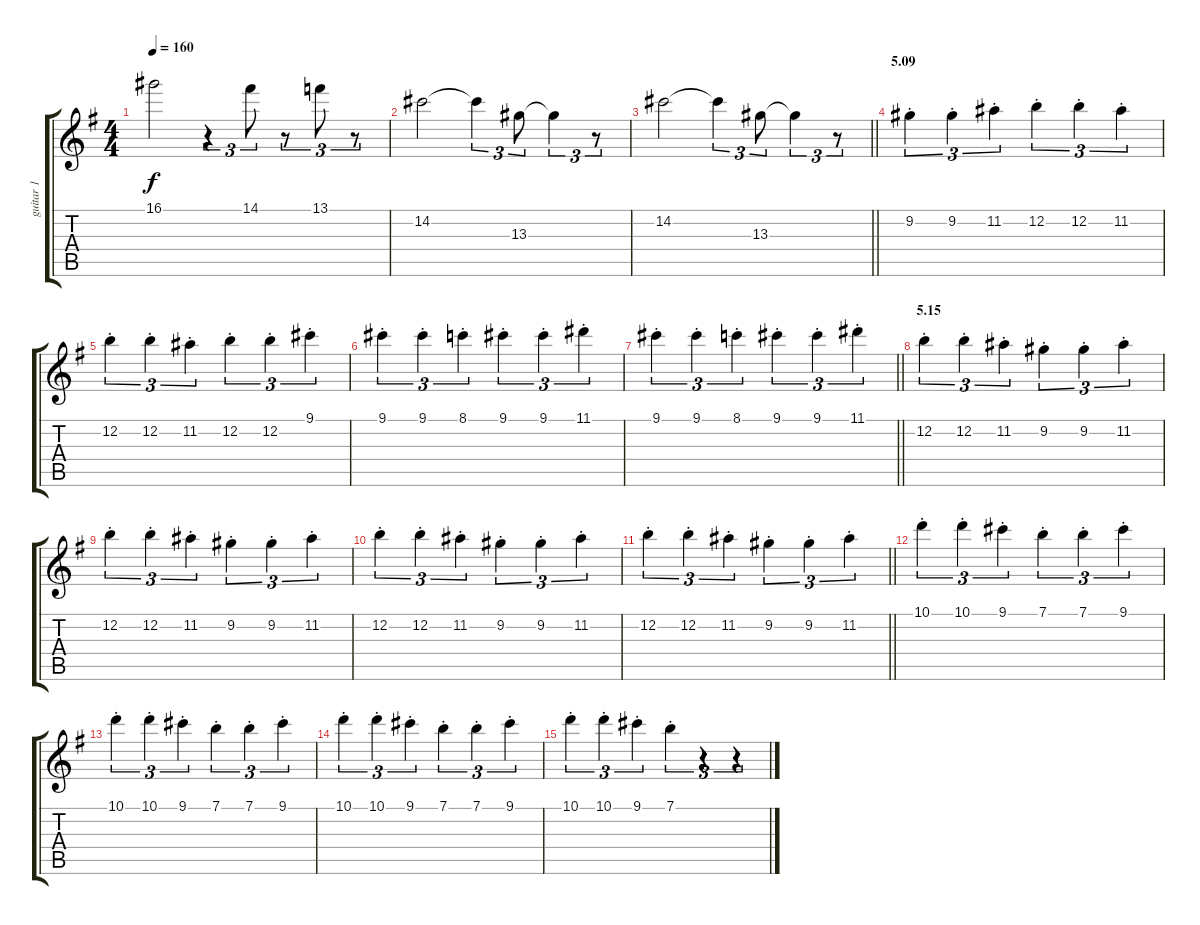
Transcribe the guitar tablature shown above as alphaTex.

\track ("guitar 1" "guitar 1") {instrument overdrivenguitar}
\staff {score tabs}
\tuning (E4 B3 G3 D3 A2 E2) {hide}
\ts (4 4)
\tempo 160
\clef g2
\ks g
16.1.2{dy f} r.4{tu (3 2)} 14.1.8{tu (3 2)} r.8{tu (3 2)} 13.1.8{tu (3 2)} r.8{tu (3 2)} |
14.2.2 14.2{t}.4{tu (3 2)} 13.3.8{tu (3 2)} 13.3{t}.4{tu (3 2)} r.8{tu (3 2)} |
\barLineRight lightlight
14.2.2 14.2{t}.4{tu (3 2)} 13.3.8{tu (3 2)} 13.3{t}.4{tu (3 2)} r.8{tu (3 2)} |
\section ("" "5.09")
9.2{st}.4{tu (3 2)} 9.2{st}.4{tu (3 2)} 11.2{st}.4{tu (3 2)} 12.2{st}.4{tu (3 2)} 12.2{st}.4{tu (3 2)} 11.2{st}.4{tu (3 2)} |
12.2{st}.4{tu (3 2)} 12.2{st}.4{tu (3 2)} 11.2{st}.4{tu (3 2)} 12.2{st}.4{tu (3 2)} 12.2{st}.4{tu (3 2)} 9.1{st}.4{tu (3 2)} |
9.1{st}.4{tu (3 2)} 9.1{st}.4{tu (3 2)} 8.1{st}.4{tu (3 2)} 9.1{st}.4{tu (3 2)} 9.1{st}.4{tu (3 2)} 11.1{st}.4{tu (3 2)} |
\barLineRight lightlight
9.1{st}.4{tu (3 2)} 9.1{st}.4{tu (3 2)} 8.1{st}.4{tu (3 2)} 9.1{st}.4{tu (3 2)} 9.1{st}.4{tu (3 2)} 11.1{st}.4{tu (3 2)} |
\section ("" "5.15")
12.2{st}.4{tu (3 2)} 12.2{st}.4{tu (3 2)} 11.2{st}.4{tu (3 2)} 9.2{st}.4{tu (3 2)} 9.2{st}.4{tu (3 2)} 11.2{st}.4{tu (3 2)} |
12.2{st}.4{tu (3 2)} 12.2{st}.4{tu (3 2)} 11.2{st}.4{tu (3 2)} 9.2{st}.4{tu (3 2)} 9.2{st}.4{tu (3 2)} 11.2{st}.4{tu (3 2)} |
12.2{st}.4{tu (3 2)} 12.2{st}.4{tu (3 2)} 11.2{st}.4{tu (3 2)} 9.2{st}.4{tu (3 2)} 9.2{st}.4{tu (3 2)} 11.2{st}.4{tu (3 2)} |
\barLineRight lightlight
12.2{st}.4{tu (3 2)} 12.2{st}.4{tu (3 2)} 11.2{st}.4{tu (3 2)} 9.2{st}.4{tu (3 2)} 9.2{st}.4{tu (3 2)} 11.2{st}.4{tu (3 2)} |
10.1{st}.4{tu (3 2)} 10.1{st}.4{tu (3 2)} 9.1{st}.4{tu (3 2)} 7.1{st}.4{tu (3 2)} 7.1{st}.4{tu (3 2)} 9.1{st}.4{tu (3 2)} |
10.1{st}.4{tu (3 2)} 10.1{st}.4{tu (3 2)} 9.1{st}.4{tu (3 2)} 7.1{st}.4{tu (3 2)} 7.1{st}.4{tu (3 2)} 9.1{st}.4{tu (3 2)} |
10.1{st}.4{tu (3 2)} 10.1{st}.4{tu (3 2)} 9.1{st}.4{tu (3 2)} 7.1{st}.4{tu (3 2)} 7.1{st}.4{tu (3 2)} 9.1{st}.4{tu (3 2)} |
10.1{st}.4{tu (3 2)} 10.1{st}.4{tu (3 2)} 9.1{st}.4{tu (3 2)} 7.1{st}.4{tu (3 2)} r.4{tu (3 2)} r.4{tu (3 2)}
